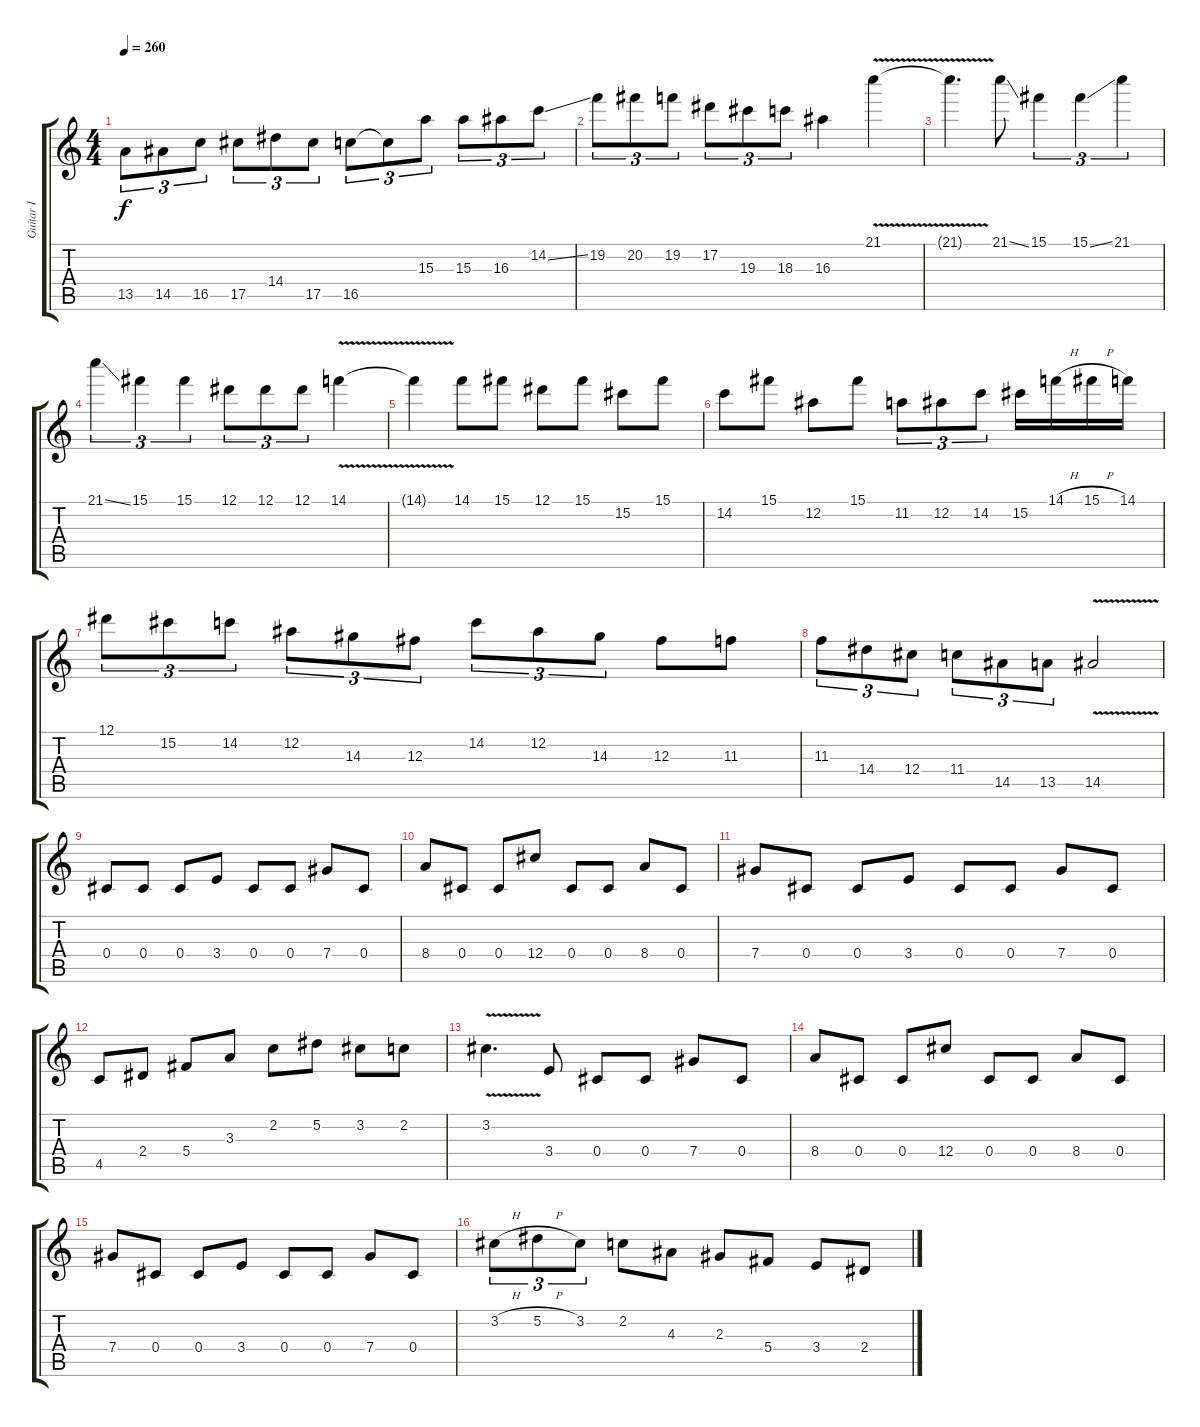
\track ("Guitar I" "Guitar I") {instrument overdrivenguitar}
\staff {score tabs}
\tuning (Eb4 Bb3 Gb3 Db3 Ab2 Eb2) {hide}
\ts (4 4)
\tempo 260
\clef g2
\ks c
13.5.8{tu (3 2) dy f} 14.5.8{tu (3 2)} 16.5.8{tu (3 2)} 17.5.8{tu (3 2)} 14.4.8{tu (3 2)} 17.5.8{tu (3 2)} 16.5.8{tu (3 2)} 16.5{t}.8{tu (3 2)} 15.3.8{tu (3 2)} 15.3.8{tu (3 2)} 16.3.8{tu (3 2)} 14.2{ss}.8{tu (3 2)} |
19.2.8{tu (3 2)} 20.2.8{tu (3 2)} 19.2.8{tu (3 2)} 17.2.8{tu (3 2)} 19.3.8{tu (3 2)} 18.3.8{tu (3 2)} 16.3.4 21.1{v}.4 |
21.1{t}.4{d} 21.1{ss}.8 15.1.4{tu (3 2)} 15.1{ss}.4{tu (3 2)} 21.1.4{tu (3 2)} |
21.1{ss}.4{tu (3 2)} 15.1.4{tu (3 2)} 15.1.4{tu (3 2)} 12.1.8{tu (3 2)} 12.1.8{tu (3 2)} 12.1.8{tu (3 2)} 14.1{v}.4 |
14.1{t}.4 14.1.8 15.1.8 12.1.8 15.1.8 15.2.8 15.1.8 |
14.2.8 15.1.8 12.2.8 15.1.8 11.2.8{tu (3 2)} 12.2.8{tu (3 2)} 14.2.8{tu (3 2)} 15.2.16 14.1{h}.16 15.1{h}.16 14.1.16 |
12.1.8{tu (3 2)} 15.2.8{tu (3 2)} 14.2.8{tu (3 2)} 12.2.8{tu (3 2)} 14.3.8{tu (3 2)} 12.3.8{tu (3 2)} 14.2.8{tu (3 2)} 12.2.8{tu (3 2)} 14.3.8{tu (3 2)} 12.3.8 11.3.8 |
11.3.8{tu (3 2)} 14.4.8{tu (3 2)} 12.4.8{tu (3 2)} 11.4.8{tu (3 2)} 14.5.8{tu (3 2)} 13.5.8{tu (3 2)} 14.5{v}.2 |
0.4.8 0.4.8 0.4.8 3.4.8 0.4.8 0.4.8 7.4.8 0.4.8 |
8.4.8 0.4.8 0.4.8 12.4.8 0.4.8 0.4.8 8.4.8 0.4.8 |
7.4.8 0.4.8 0.4.8 3.4.8 0.4.8 0.4.8 7.4.8 0.4.8 |
4.5.8 2.4.8 5.4.8 3.3.8 2.2.8 5.2.8 3.2.8 2.2.8 |
3.2{v}.4{d} 3.4.8 0.4.8 0.4.8 7.4.8 0.4.8 |
8.4.8 0.4.8 0.4.8 12.4.8 0.4.8 0.4.8 8.4.8 0.4.8 |
7.4.8 0.4.8 0.4.8 3.4.8 0.4.8 0.4.8 7.4.8 0.4.8 |
3.2{h}.8{tu (3 2)} 5.2{h}.8{tu (3 2)} 3.2.8{tu (3 2)} 2.2.8 4.3.8 2.3.8 5.4.8 3.4.8 2.4.8
